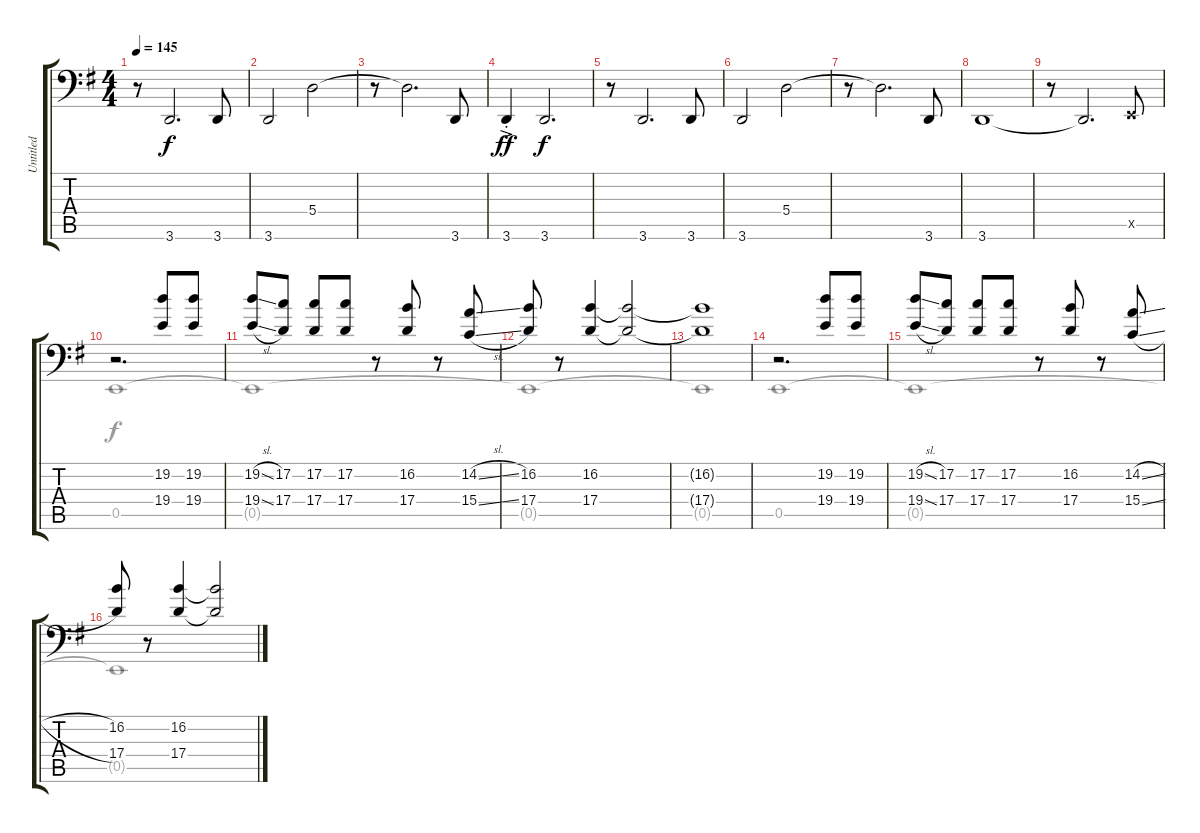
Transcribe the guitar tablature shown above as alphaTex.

\track ("Untitled" "Untitled") {instrument electricbassfinger}
\staff {score tabs}
\tuning (C3 G2 D2 A1 E1 B0) {hide}
\voice
\ts (4 4)
\tempo 145
\clef f4
\ks g
r.8{dy f} 3.6{t}.2{d} 3.6.8 |
3.6.2 5.4.2 |
r.8 5.4{t}.2{d} 3.6.8 |
3.6{ac st}.4{dy ff} 3.6.2{d dy f} |
r.8 3.6.2{d} 3.6.8 |
3.6.2 5.4.2 |
r.8 5.4{t}.2{d} 3.6.8 |
3.6.1 |
r.8 3.6{t}.2{d} 0.5{x}.8 |
r.2{d} (19.2 19.4).8 (19.2 19.4).8 |
(19.2{sl} 19.4{sl}).8 (17.2 17.4).8 (17.2 17.4).8 (17.2 17.4).8 r.8 (16.2 17.4).8 r.8 (14.2{sl} 15.4{sl}).8 |
(16.2 17.4).8 r.8 (16.2 17.4).4 (16.2{t} 17.4{t}).2 |
(16.2{t} 17.4{t}).1 |
r.2{d} (19.2 19.4).8 (19.2 19.4).8 |
(19.2{sl} 19.4{sl}).8 (17.2 17.4).8 (17.2 17.4).8 (17.2 17.4).8 r.8 (16.2 17.4).8 r.8 (14.2{sl} 15.4{sl}).8 |
(16.2 17.4).8 r.8 (16.2 17.4).4 (16.2{t} 17.4{t}).2
\voice
\clef f4
\ottava regular
\simile none
\ks g
|
|
|
|
|
|
|
|
|
0.5.1 |
0.5{t}.1 |
0.5{t}.1 |
0.5{t}.1 |
0.5.1 |
0.5{t}.1 |
0.5{t}.1
